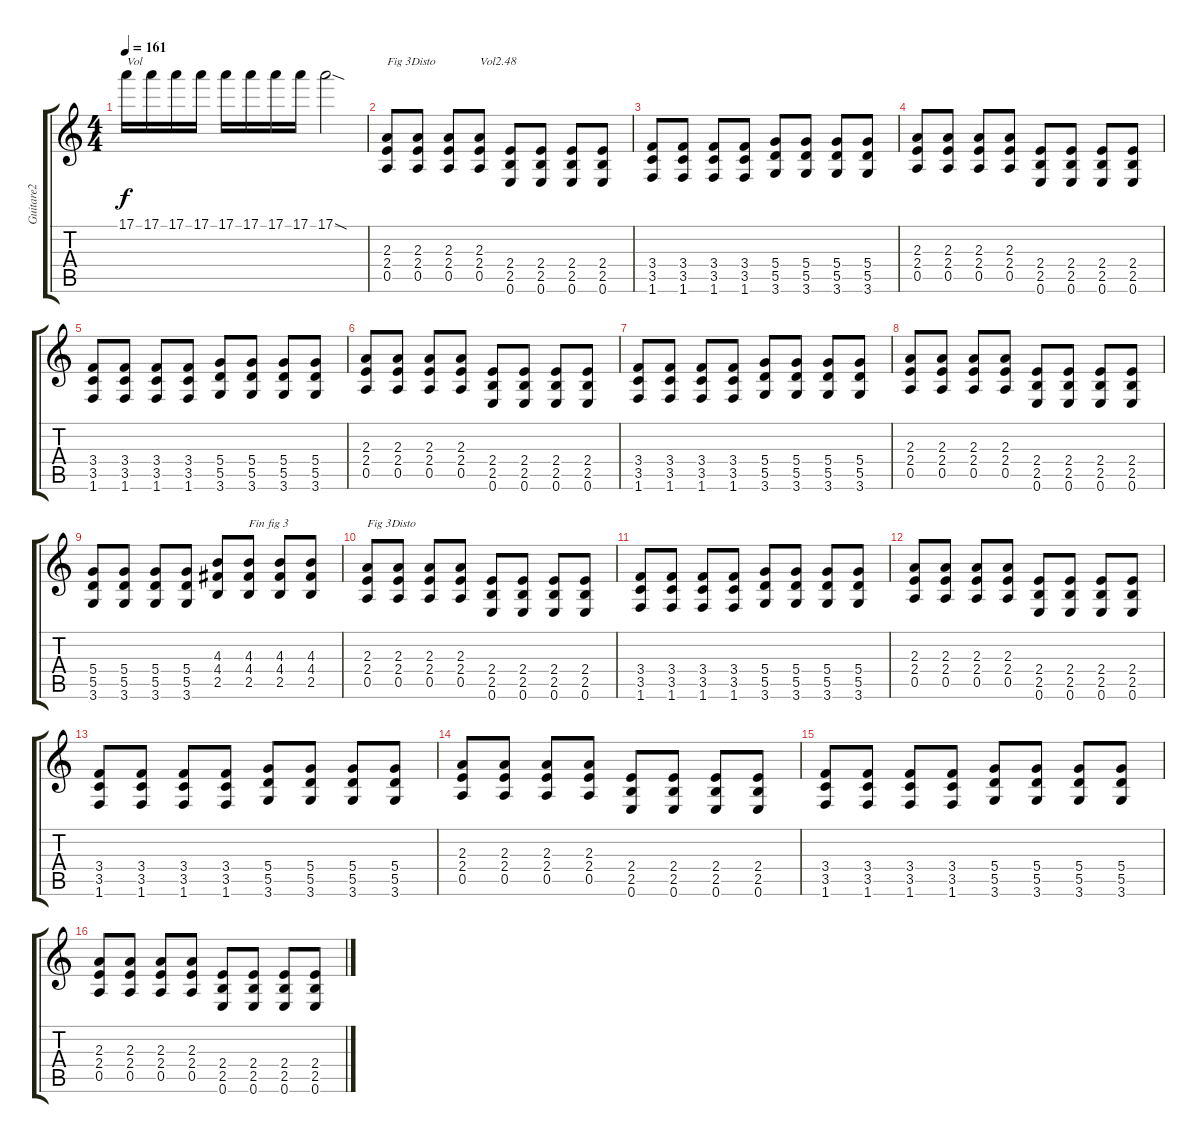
\track ("Guitare2" "Guitare2") {instrument distortionguitar}
\staff {score tabs}
\tuning (E4 B3 G3 D3 A2 E2) {hide}
\ts (4 4)
\tempo 161
\clef g2
\ks c
17.1.16{txt "Vol" dy f volume 13} 17.1.16 17.1.16 17.1.16 17.1.16 17.1.16 17.1.16 17.1.16 17.1{sod}.2 |
(2.3 2.4 0.5).8{txt "Fig 3Disto"} (2.3 2.4 0.5).8 (2.3 2.4 0.5).8 (2.3 2.4 0.5).8{txt "Vol2.48"} (2.4 2.5 0.6).8 (2.4 2.5 0.6).8 (2.4 2.5 0.6).8 (2.4 2.5 0.6).8 |
(3.4 3.5 1.6).8 (3.4 3.5 1.6).8 (3.4 3.5 1.6).8 (3.4 3.5 1.6).8 (5.4 5.5 3.6).8 (5.4 5.5 3.6).8 (5.4 5.5 3.6).8 (5.4 5.5 3.6).8 |
(2.3 2.4 0.5).8 (2.3 2.4 0.5).8 (2.3 2.4 0.5).8 (2.3 2.4 0.5).8 (2.4 2.5 0.6).8 (2.4 2.5 0.6).8 (2.4 2.5 0.6).8 (2.4 2.5 0.6).8 |
(3.4 3.5 1.6).8 (3.4 3.5 1.6).8 (3.4 3.5 1.6).8 (3.4 3.5 1.6).8 (5.4 5.5 3.6).8 (5.4 5.5 3.6).8 (5.4 5.5 3.6).8 (5.4 5.5 3.6).8 |
(2.3 2.4 0.5).8 (2.3 2.4 0.5).8 (2.3 2.4 0.5).8 (2.3 2.4 0.5).8 (2.4 2.5 0.6).8 (2.4 2.5 0.6).8 (2.4 2.5 0.6).8 (2.4 2.5 0.6).8 |
(3.4 3.5 1.6).8 (3.4 3.5 1.6).8 (3.4 3.5 1.6).8 (3.4 3.5 1.6).8 (5.4 5.5 3.6).8 (5.4 5.5 3.6).8 (5.4 5.5 3.6).8 (5.4 5.5 3.6).8 |
(2.3 2.4 0.5).8 (2.3 2.4 0.5).8 (2.3 2.4 0.5).8 (2.3 2.4 0.5).8 (2.4 2.5 0.6).8 (2.4 2.5 0.6).8 (2.4 2.5 0.6).8 (2.4 2.5 0.6).8 |
(5.4 5.5 3.6).8 (5.4 5.5 3.6).8 (5.4 5.5 3.6).8 (5.4 5.5 3.6).8 (4.3 4.4 2.5).8 (4.3 4.4 2.5).8{txt "Fin fig 3"} (4.3 4.4 2.5).8 (4.3 4.4 2.5).8 |
(2.3 2.4 0.5).8{txt "Fig 3Disto"} (2.3 2.4 0.5).8 (2.3 2.4 0.5).8 (2.3 2.4 0.5).8 (2.4 2.5 0.6).8 (2.4 2.5 0.6).8 (2.4 2.5 0.6).8 (2.4 2.5 0.6).8 |
(3.4 3.5 1.6).8 (3.4 3.5 1.6).8 (3.4 3.5 1.6).8 (3.4 3.5 1.6).8 (5.4 5.5 3.6).8 (5.4 5.5 3.6).8 (5.4 5.5 3.6).8 (5.4 5.5 3.6).8 |
(2.3 2.4 0.5).8 (2.3 2.4 0.5).8 (2.3 2.4 0.5).8 (2.3 2.4 0.5).8 (2.4 2.5 0.6).8 (2.4 2.5 0.6).8 (2.4 2.5 0.6).8 (2.4 2.5 0.6).8 |
(3.4 3.5 1.6).8 (3.4 3.5 1.6).8 (3.4 3.5 1.6).8 (3.4 3.5 1.6).8 (5.4 5.5 3.6).8 (5.4 5.5 3.6).8 (5.4 5.5 3.6).8 (5.4 5.5 3.6).8 |
(2.3 2.4 0.5).8 (2.3 2.4 0.5).8 (2.3 2.4 0.5).8 (2.3 2.4 0.5).8 (2.4 2.5 0.6).8 (2.4 2.5 0.6).8 (2.4 2.5 0.6).8 (2.4 2.5 0.6).8 |
(3.4 3.5 1.6).8 (3.4 3.5 1.6).8 (3.4 3.5 1.6).8 (3.4 3.5 1.6).8 (5.4 5.5 3.6).8 (5.4 5.5 3.6).8 (5.4 5.5 3.6).8 (5.4 5.5 3.6).8 |
(2.3 2.4 0.5).8 (2.3 2.4 0.5).8 (2.3 2.4 0.5).8 (2.3 2.4 0.5).8 (2.4 2.5 0.6).8 (2.4 2.5 0.6).8 (2.4 2.5 0.6).8 (2.4 2.5 0.6).8
